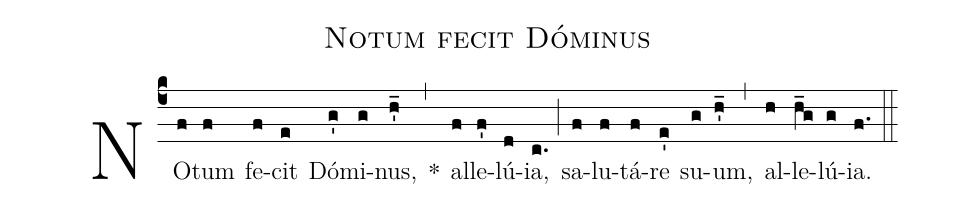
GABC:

name:Notum fecit Dóminus;
%%
(c4) NO(f)tum(f) fe(f)cit(e) Dó(g')mi(g)nus,(h'_) *(,)
al(f)le(f')lú(d)ia,(c.) (;)
sa(f)lu(f)tá(f)re(e') su(g)um,(h'_) (,)
al(h)le(h_g)lú(g)ia.(f.) (::)
